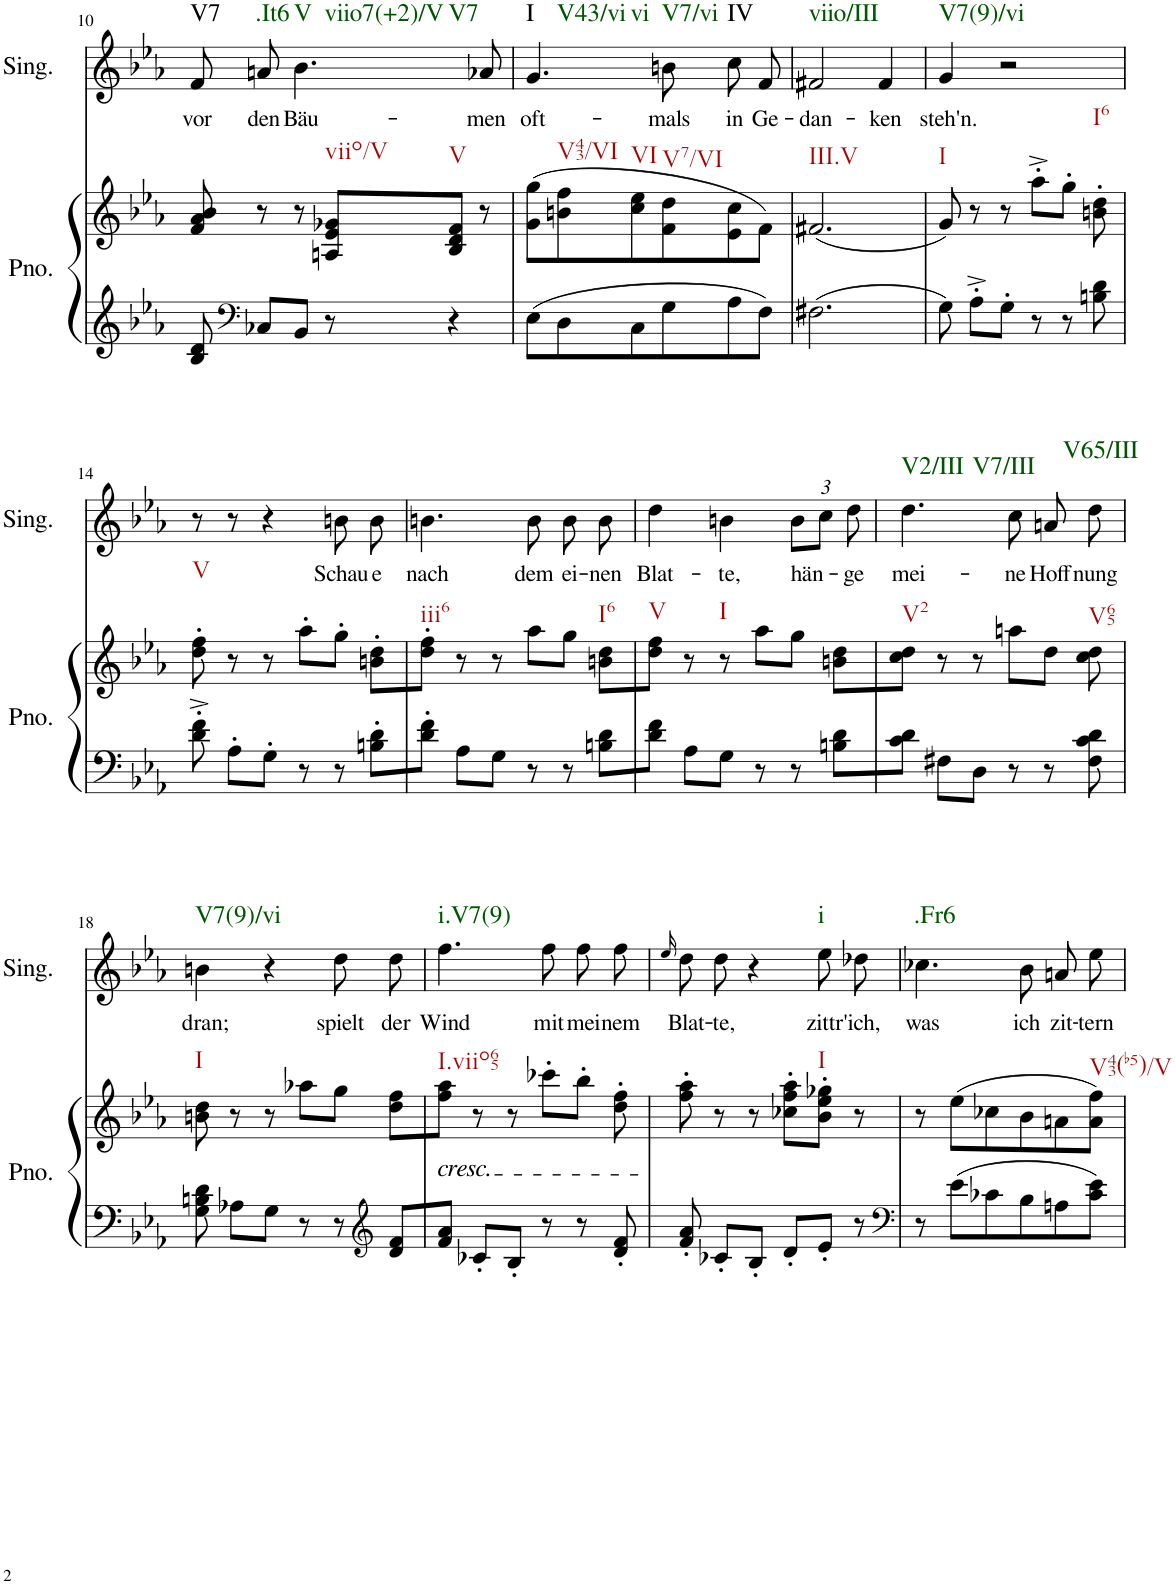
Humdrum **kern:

**kern	**kern	**kern	**text	**harte
*part2	*part2	*part1	*part1	*part1
*staff3	*staff2	*staff1	*staff1	*
*I"Pianoforte	*	*I"Singstimme	*	*
*I'Pno.	*	*I'Sing.	*	*
!!LO:PB:g=z
*clefG2	*clefG2	*clefG2	*	*
*k[b-e-a-]	*k[b-e-a-]	*k[b-e-a-]	*	*
*M3/4	*M3/4	*M3/4	*	*
=10	=10	=10	=10	=10
!	!	!	!LO:LY:b	!LO:H:kt=V7
8B-/ 8d/	8f/ 8a-/ 8b-/	8f/	vor	N
*clefF4	*	*	*	*
!	!	!	!LO:LY:b	!LO:H:kt=.It6
8C-X/L	8r	8an/	den	N
!	!	!	!LO:LY:b	!LO:H:n=1:kt=V
!	!	!	!	!LO:H:n=2:kt=viio7(+2)/V
!	!	!	!	!LO:H:n=3:kt=V7
8BB-/J	8r	4.b-\	Bäu-	N N N
8r	8An/ 8e-/ 8g-X/L	.	.	.
4r	8B-/ 8d/ 8f/J	.	.	.
!	!	!	!LO:LY:b	!
.	8r	8a-X/	-men	.
=11	=11	=11	=11	=11
!	!	!	!LO:LY:b	!LO:H:n=1:kt=I
!	!	!	!	!LO:H:n=2:kt=V43/vi
!	!	!	!	!LO:H:n=3:kt=vi
8E-\L	(8g\ 8gg\L	4.g/	oft-	N N N
8D\	8bn\ 8ff\	.	.	.
8C\	8cc\ 8ee-\	.	.	.
!	!	!	!LO:LY:b	!LO:H:kt=V7/vi
8G\	8f\ 8dd\	8bn\	-mals	N
!	!	!	!LO:LY:b	!LO:H:kt=IV
8A-\	8e-\ 8cc\	8cc\	in	N
!	!	!	!LO:LY:b	!
8F\J	8f\J)	8f/	Ge-	.
=12	=12	=12	=12	=12
!	!	!	!LO:LY:b	!LO:H:kt=viio/III
2.F#X\	(2.f#X/	2f#X/	-dan-	N
!	!	!	!LO:LY:b	!
.	.	4f#/	-ken	.
=13	=13	=13	=13	=13
!	!	!	!LO:LY:b	!LO:H:kt=V7(9)/vi
8G\	8g/)	4g/	steh'n.	N
8A-'^\L	8r	.	.	.
8G'\J	8r	2r	.	.
8r	8aa-'^\L	.	.	.
8r	8gg'\J	.	.	.
8Bn\ 8d\	8bn\' 8dd\'	.	.	.
!!LO:LB:g=z
=14	=14	=14	=14	=14
8d\'^ 8f\'^	8dd\' 8ff\'	8r	.	.
8A-'\L	8r	8r	.	.
8G'\J	8r	4r	.	.
8r	8aa-'\L	.	.	.
!	!	!	!LO:LY:b	!
8r	8gg'\J	8bn\	Schau-	.
!	!	!	!LO:LY:b	!
8Bn\' 8d\'L	8bn\' 8dd\'L	8b\	-e	.
=15	=15	=15	=15	=15
!	!	!	!LO:LY:b	!
8d\' 8f\'J	8dd\' 8ff\'J	4.bn\	nach	.
8A-\L	8r	.	.	.
8G\J	8r	.	.	.
!	!	!	!LO:LY:b	!
8r	8aa-\L	8b\	dem	.
!	!	!	!LO:LY:b	!
8r	8gg\J	8b\	ei-	.
!	!	!	!LO:LY:b	!
8Bn\ 8d\L	8bn\ 8dd\L	8b\	-nen	.
=16	=16	=16	=16	=16
!	!	!	!LO:LY:b	!
8d\ 8f\J	8dd\ 8ff\J	4dd\	Blat-	.
8A-\L	8r	.	.	.
!	!	!	!LO:LY:b	!
8G\J	8r	4bn\	-te,	.
8r	8aa-\L	.	.	.
*	*	*Xbrackettup	*	*
!	!	!	!LO:LY:b	!
8r	8gg\J	12b\L	hän-	.
.	.	12cc\J	.	.
8Bn\ 8d\L	8bn\ 8dd\L	.	.	.
!	!	!	!LO:LY:b	!
.	.	12dd\	-ge	.
=17	=17	=17	=17	=17
!	!	!	!LO:LY:b	!LO:H:n=1:kt=V2/III
!	!	!	!	!LO:H:n=2:kt=V7/III
8c\ 8d\J	8cc\ 8dd\J	4.dd\	mei-	N N
8F#X\L	8r	.	.	.
8D\J	8r	.	.	.
!	!	!	!LO:LY:b	!
8r	8aan\L	8cc\	-ne	.
!	!	!	!LO:LY:b	!
8r	8dd\J	8an/	Hoff-	.
!	!	!	!LO:LY:b	!LO:H:kt=V65/III
8F#\ 8c\ 8d\	8cc\ 8dd\	8dd\	-nung	N
!!LO:LB:g=z
=18	=18	=18	=18	=18
!	!	!	!LO:LY:b	!LO:H:kt=V7(9)/vi
8G\ 8Bn\ 8d\	8bn\ 8dd\	4bn\	dran;	N
8A-X\L	8r	.	.	.
8G\J	8r	4r	.	.
8r	8aa-X\L	.	.	.
!	!	!	!LO:LY:b	!
8r	8gg\J	8dd\	spielt	.
*clefG2	*	*	*	*
!	!	!	!LO:LY:b	!
8d/ 8f/L	8dd\ 8ff\L	8dd\	der	.
=19	=19	=19	=19	=19
!	!LO:TX:b:i:t=cresc.	!	!	!
!	!	!	!LO:LY:b	!LO:H:kt=i.V7(9)
8f/ 8a-/J	8ff\ 8aa-\J	4.ff\	Wind	N
8c-X'/L	8r	.	.	.
8B-'/J	8r	.	.	.
!	!	!	!LO:LY:b	!
8r	8ccc-X'\L	8ff\	mit	.
!	!	!	!LO:LY:b	!
8r	8bb-'\J	8ff\	mei-	.
!	!	!	!LO:LY:b	!
8d/' 8f/'	8dd\' 8ff\'	8ff\	-nem	.
=20	=20	=20	=20	=20
.	.	16qee-/	.	.
!	!	!	!LO:LY:b	!
8f/' 8a-/'	8ff\' 8aa-\'	8dd\	Blat-	.
!	!	!	!LO:LY:b	!
8c-X'/L	8r	8dd\	-te,	.
8B-'/J	8r	4r	.	.
8d'/L	8cc-X\' 8ff\' 8aa-\'L	.	.	.
!	!	!	!LO:LY:b	!LO:H:kt=i
8e-'/J	8b-\' 8ee-\' 8gg-X\'J	8ee-\	zittr'	N
!	!	!	!LO:LY:b	!
8r	8r	8dd-X\	ich,	.
=21	=21	=21	=21	=21
*clefF4	*	*	*	*
!	!	!	!LO:LY:b	!LO:H:kt=.Fr6
8r	8r	4.cc-X\	was	N
8e-\L	(8ee-\L	.	.	.
8c-X\	8cc-X\	.	.	.
!	!	!	!LO:LY:b	!
8B-\	8b-\	8b-\	ich	.
!	!	!	!LO:LY:b	!
8An\	8an\	8an/	zit-	.
!	!	!	!LO:LY:b	!
8c-\ 8e-\J	8a\ 8ff\J)	8ee-\	-tern	.
=	=	=	=	=
*-	*-	*-	*-	*-
